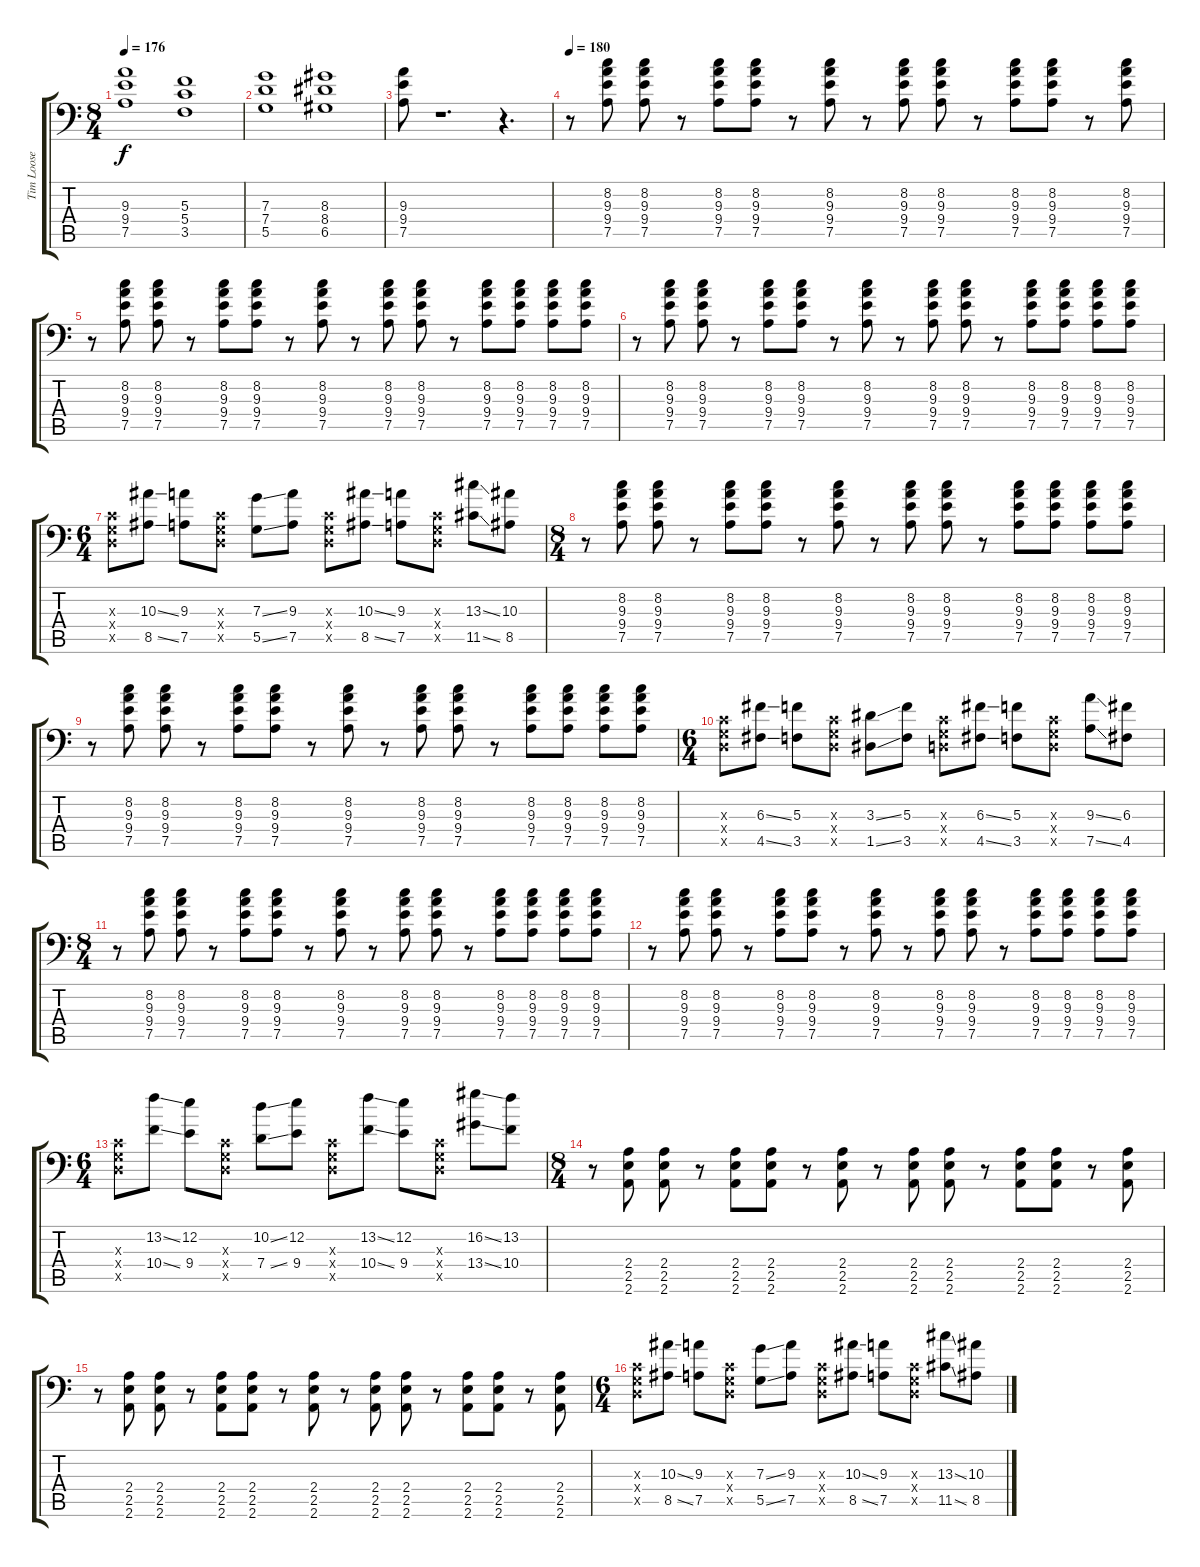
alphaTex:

\track ("Tim Loose" "Tim Loose") {instrument overdrivenguitar}
\staff {score tabs}
\tuning (A3 E3 C3 G2 D2 G1) {hide}
\ts (8 4)
\tempo 176
\clef f4
\ks c
(9.3 9.4 7.5).1{dy f} (5.3 5.4 3.5).1 |
(7.3 7.4 5.5).1 (8.3 8.4 6.5).1 |
(9.3 9.4 7.5).8 r.1{d} r.4{d} |
\tempo 180
r.8 (8.2 9.3 9.4 7.5).8 (8.2 9.3 9.4 7.5).8 r.8 (8.2 9.3 9.4 7.5).8 (8.2 9.3 9.4 7.5).8 r.8 (8.2 9.3 9.4 7.5).8 r.8 (8.2 9.3 9.4 7.5).8 (8.2 9.3 9.4 7.5).8 r.8 (8.2 9.3 9.4 7.5).8 (8.2 9.3 9.4 7.5).8 r.8 (8.2 9.3 9.4 7.5).8 |
r.8 (8.2 9.3 9.4 7.5).8 (8.2 9.3 9.4 7.5).8 r.8 (8.2 9.3 9.4 7.5).8 (8.2 9.3 9.4 7.5).8 r.8 (8.2 9.3 9.4 7.5).8 r.8 (8.2 9.3 9.4 7.5).8 (8.2 9.3 9.4 7.5).8 r.8 (8.2 9.3 9.4 7.5).8 (8.2 9.3 9.4 7.5).8 (8.2 9.3 9.4 7.5).8 (8.2 9.3 9.4 7.5).8 |
r.8 (8.2 9.3 9.4 7.5).8 (8.2 9.3 9.4 7.5).8 r.8 (8.2 9.3 9.4 7.5).8 (8.2 9.3 9.4 7.5).8 r.8 (8.2 9.3 9.4 7.5).8 r.8 (8.2 9.3 9.4 7.5).8 (8.2 9.3 9.4 7.5).8 r.8 (8.2 9.3 9.4 7.5).8 (8.2 9.3 9.4 7.5).8 (8.2 9.3 9.4 7.5).8 (8.2 9.3 9.4 7.5).8 |
\ts (6 4)
(0.3{x} 0.4{x} 0.5{x}).8 (10.3{ss} 8.5{ss}).8 (9.3 7.5).8 (0.3{x} 0.4{x} 0.5{x}).8 (7.3{ss} 5.5{ss}).8 (9.3 7.5).8 (0.3{x} 0.4{x} 0.5{x}).8 (10.3{ss} 8.5{ss}).8 (9.3 7.5).8 (0.3{x} 0.4{x} 0.5{x}).8 (13.3{ss} 11.5{ss}).8 (10.3 8.5).8 |
\ts (8 4)
r.8 (8.2 9.3 9.4 7.5).8 (8.2 9.3 9.4 7.5).8 r.8 (8.2 9.3 9.4 7.5).8 (8.2 9.3 9.4 7.5).8 r.8 (8.2 9.3 9.4 7.5).8 r.8 (8.2 9.3 9.4 7.5).8 (8.2 9.3 9.4 7.5).8 r.8 (8.2 9.3 9.4 7.5).8 (8.2 9.3 9.4 7.5).8 (8.2 9.3 9.4 7.5).8 (8.2 9.3 9.4 7.5).8 |
r.8 (8.2 9.3 9.4 7.5).8 (8.2 9.3 9.4 7.5).8 r.8 (8.2 9.3 9.4 7.5).8 (8.2 9.3 9.4 7.5).8 r.8 (8.2 9.3 9.4 7.5).8 r.8 (8.2 9.3 9.4 7.5).8 (8.2 9.3 9.4 7.5).8 r.8 (8.2 9.3 9.4 7.5).8 (8.2 9.3 9.4 7.5).8 (8.2 9.3 9.4 7.5).8 (8.2 9.3 9.4 7.5).8 |
\ts (6 4)
(0.3{x} 0.4{x} 0.5{x}).8 (6.3{ss} 4.5{ss}).8 (5.3 3.5).8 (0.3{x} 0.4{x} 0.5{x}).8 (3.3{ss} 1.5{ss}).8 (5.3 3.5).8 (0.3{x} 0.4{x} 0.5{x}).8 (6.3{ss} 4.5{ss}).8 (5.3 3.5).8 (0.3{x} 0.4{x} 0.5{x}).8 (9.3{ss} 7.5{ss}).8 (6.3 4.5).8 |
\ts (8 4)
r.8 (8.2 9.3 9.4 7.5).8 (8.2 9.3 9.4 7.5).8 r.8 (8.2 9.3 9.4 7.5).8 (8.2 9.3 9.4 7.5).8 r.8 (8.2 9.3 9.4 7.5).8 r.8 (8.2 9.3 9.4 7.5).8 (8.2 9.3 9.4 7.5).8 r.8 (8.2 9.3 9.4 7.5).8 (8.2 9.3 9.4 7.5).8 (8.2 9.3 9.4 7.5).8 (8.2 9.3 9.4 7.5).8 |
r.8 (8.2 9.3 9.4 7.5).8 (8.2 9.3 9.4 7.5).8 r.8 (8.2 9.3 9.4 7.5).8 (8.2 9.3 9.4 7.5).8 r.8 (8.2 9.3 9.4 7.5).8 r.8 (8.2 9.3 9.4 7.5).8 (8.2 9.3 9.4 7.5).8 r.8 (8.2 9.3 9.4 7.5).8 (8.2 9.3 9.4 7.5).8 (8.2 9.3 9.4 7.5).8 (8.2 9.3 9.4 7.5).8 |
\ts (6 4)
(0.3{x} 0.4{x} 0.5{x}).8 (13.2{ss} 10.4{ss}).8 (12.2 9.4).8 (0.3{x} 0.4{x} 0.5{x}).8 (10.2{ss} 7.4{ss}).8 (12.2 9.4).8 (0.3{x} 0.4{x} 0.5{x}).8 (13.2{ss} 10.4{ss}).8 (12.2 9.4).8 (0.3{x} 0.4{x} 0.5{x}).8 (16.2{ss} 13.4{ss}).8 (13.2 10.4).8 |
\ts (8 4)
r.8 (2.4 2.5 2.6).8 (2.4 2.5 2.6).8 r.8 (2.4 2.5 2.6).8 (2.4 2.5 2.6).8 r.8 (2.4 2.5 2.6).8 r.8 (2.4 2.5 2.6).8 (2.4 2.5 2.6).8 r.8 (2.4 2.5 2.6).8 (2.4 2.5 2.6).8 r.8 (2.4 2.5 2.6).8 |
r.8 (2.4 2.5 2.6).8 (2.4 2.5 2.6).8 r.8 (2.4 2.5 2.6).8 (2.4 2.5 2.6).8 r.8 (2.4 2.5 2.6).8 r.8 (2.4 2.5 2.6).8 (2.4 2.5 2.6).8 r.8 (2.4 2.5 2.6).8 (2.4 2.5 2.6).8 r.8 (2.4 2.5 2.6).8 |
\ts (6 4)
(0.3{x} 0.4{x} 0.5{x}).8 (10.3{ss} 8.5{ss}).8 (9.3 7.5).8 (0.3{x} 0.4{x} 0.5{x}).8 (7.3{ss} 5.5{ss}).8 (9.3 7.5).8 (0.3{x} 0.4{x} 0.5{x}).8 (10.3{ss} 8.5{ss}).8 (9.3 7.5).8 (0.3{x} 0.4{x} 0.5{x}).8 (13.3{ss} 11.5{ss}).8 (10.3 8.5).8
